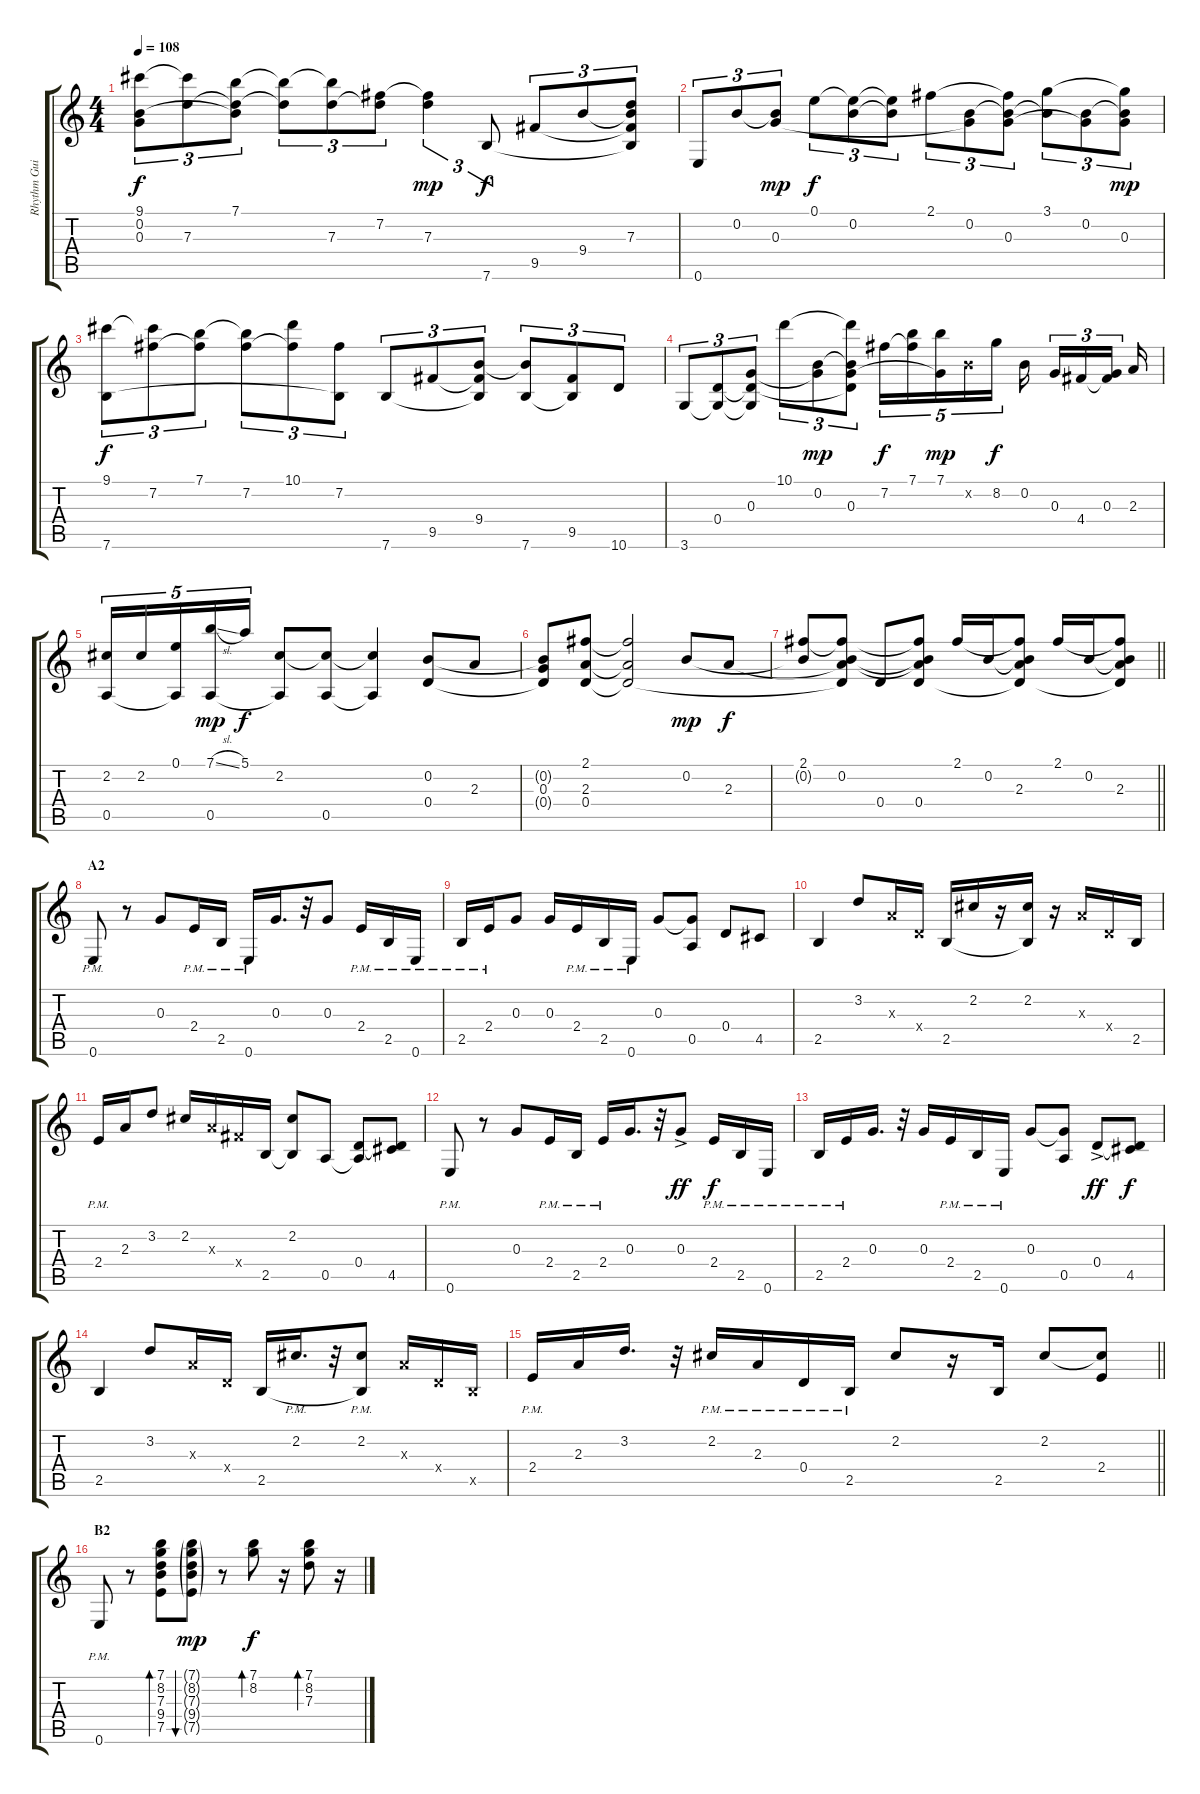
\track ("Rhythm Guitar L" "Rhythm Gui") {instrument acousticguitarsteel}
\staff {score tabs}
\tuning (E4 B3 G3 D3 A2 E2) {hide}
\ts (4 4)
\tempo 108
\clef g2
\ks c
(9.1 0.2{t} 0.3{t}).8{tu (3 2) dy f} (9.1{t} 7.3).8{tu (3 2)} (7.1 0.2{t} 7.3{t}).8{tu (3 2)} (7.1{t} 7.3{t}).8{tu (3 2)} (7.1{t} 7.3).8{tu (3 2)} (7.2 7.3{t}).8{tu (3 2)} (7.2{t} 7.3).4{tu (3 2) dy mp} 7.6.8{tu (3 2) dy f} 9.5.8{tu (3 2)} 9.4.8{tu (3 2)} (7.3 9.4{t} 9.5{t} 7.6{t}).8{tu (3 2)} |
0.6.8{tu (3 2)} 0.2.8{tu (3 2)} (0.2{t} 0.3).8{tu (3 2) dy mp} 0.1.8{tu (3 2) dy f} (0.1{t} 0.2).8{tu (3 2)} (0.1{t} 0.2{t}).8{tu (3 2)} 2.1.8{tu (3 2)} (0.2 0.3{t}).8{tu (3 2)} (2.1{t} 0.2{t} 0.3).8{tu (3 2)} (3.1 0.2{t}).8{tu (3 2)} (0.2 0.3{t}).8{tu (3 2)} (3.1{t} 0.2{t} 0.3).8{tu (3 2) dy mp} |
(9.1 7.6).8{tu (3 2) dy f} (9.1{t} 7.2).8{tu (3 2)} (7.1 7.2{t}).8{tu (3 2)} (7.1{t} 7.2).8{tu (3 2)} (10.1 7.2{t}).8{tu (3 2)} (7.2 7.6{t}).8{tu (3 2)} 7.6.8{tu (3 2)} 9.5.8{tu (3 2)} (9.4 9.5{t} 7.6{t}).8{tu (3 2)} (9.4{t} 7.6).8{tu (3 2)} (9.5 7.6{t}).8{tu (3 2)} 10.6.8{tu (3 2)} |
3.6.8{tu (3 2)} (0.4 3.6{t}).8{tu (3 2)} (0.3 0.4{t} 3.6{t}).8{tu (3 2)} 10.1.8{tu (3 2)} (0.2 0.3{t}).8{tu (3 2) dy mp} (10.1{t} 0.2{t} 0.3 0.4{t}).8{tu (3 2)} 7.2.16{tu (5 4) dy f} (7.1 7.2{t}).16{tu (5 4)} (7.1 0.3{t}).16{tu (5 4) dy mp} 0.2{x}.16{tu (5 4)} 8.2.16{tu (5 4) dy f} 0.2.16{beam splitsecondary} 0.3.16{tu (3 2)} 4.4.16{tu (3 2)} (0.3 4.4{t}).16{tu (3 2) beam splitsecondary} 2.3.16 |
(2.2 0.5).16{tu (5 4)} 2.2.16{tu (5 4)} (0.1 0.5{t}).16{tu (5 4)} (7.1{sl} 0.5).16{tu (5 4) dy mp} 5.1.16{tu (5 4) dy f} (2.2 0.5{t}).8 (2.2{t} 0.5).8 (2.2{t} 0.5{t}).4 (0.2 0.4).8 2.3.8 |
(0.2{t} 0.3 0.4{t}).8 (2.1 2.3 0.4).8 (2.1{t} 2.3{t} 0.4{t}).2 0.2.8{dy mp} 2.3.8{dy f} |
\barLineRight lightlight
(2.1 0.2{t}).8 (2.1{t} 0.2 2.3{t} 0.4{t}).8 0.4.8 (2.1{t} 0.2{t} 2.3{t} 0.4).8 2.1.16 0.2.16 (2.1{t} 0.2{t} 2.3 0.4{t}).8 2.1.16 0.2.16 (2.1{t} 0.2{t} 2.3 0.4{t}).8 |
\section ("" "A2")
0.6{pm}.8 r.8 0.3.8 2.4{pm}.16 2.5{pm}.16 0.6{pm}.16 0.3.16{d} r.32 0.3.8 2.4{pm}.16 2.5{pm}.16 0.6{pm}.16 |
2.5{pm}.16 2.4{pm}.16 0.3.8 0.3.16 2.4{pm}.16 2.5{pm}.16 0.6{pm}.16 0.3.8 (0.3{t} 0.5).8 0.4.8 4.5.8 |
2.5.4 3.2.8 2.3{x}.16 0.4{x}.16 2.5.16 2.2.16 r.16 (2.2 2.5{t}).16 r.16 2.3{x}.16 0.4{x}.16 2.5.16 |
2.4{pm}.16 2.3.16 3.2.8 2.2.16 2.3{x}.16 4.4{x}.16 2.5.16 (2.2 2.5{t}).8 0.5.8 (0.4 0.5{t}).8 (0.4{t} 4.5).8 |
0.6{pm}.8 r.8 0.3.8 2.4{pm}.16 2.5{pm}.16 2.4{pm}.16 0.3.16{d} r.32 0.3{ac}.8{dy ff} 2.4{pm}.16{dy f} 2.5{pm}.16 0.6{pm}.16 |
2.5{pm}.16 2.4{pm}.16 0.3.16{d} r.32 0.3.16 2.4{pm}.16 2.5{pm}.16 0.6{pm}.16 0.3.8 (0.3{t} 0.5).8 0.4{ac}.8{dy ff} (0.4{t} 4.5).8{dy f} |
2.5.4 3.2.8 2.3{x}.16 0.4{x}.16 2.5.16 2.2{pm}.16{d} r.32 (2.2{pm} 2.5{t}).8 2.3{x}.16 0.4{x}.16 2.5{x}.16 |
\barLineRight lightlight
2.4{pm}.16 2.3.16 3.2.16{d} r.32 2.2{pm}.16 2.3{pm}.16 0.4{pm}.16 2.5{pm}.16 2.2.8 r.16 2.5.16 2.2.8 (2.2{t} 2.4).8 |
\section ("" "B2")
0.6{pm}.8 r.8 (7.1 8.2 7.3 9.4 7.5).8{bd 60} (7.1{g} 8.2{g} 7.3{g} 9.4{g} 7.5{g}).8{bu 60 dy mp} r.8 (7.1 8.2).8{bd 60 dy f} r.16 (7.1 8.2 7.3).8{bd 60} r.16
